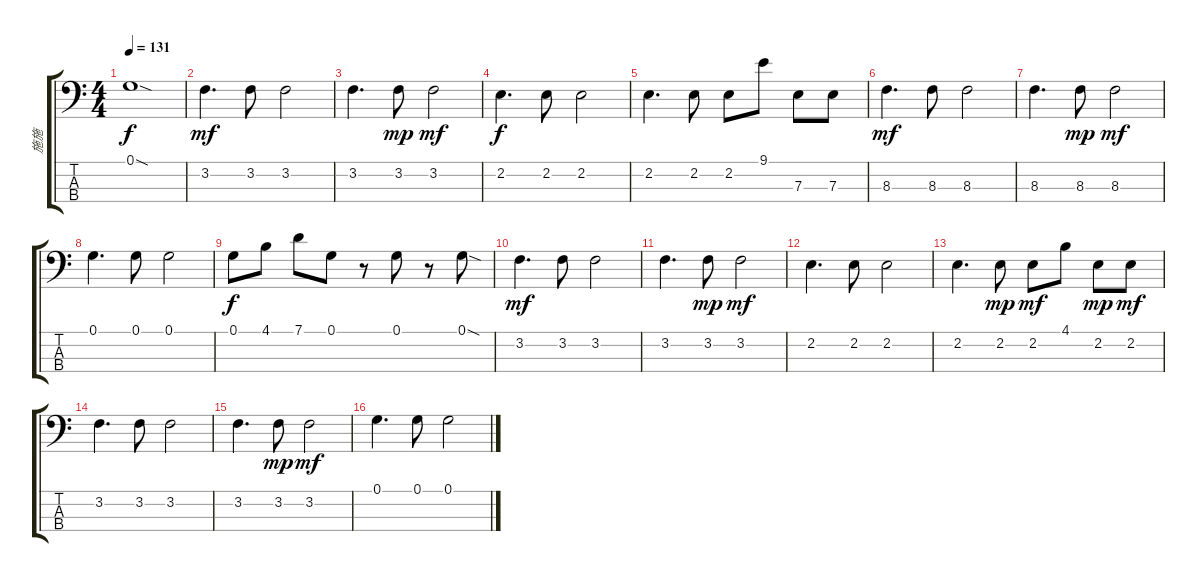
\track ("施施" "施施") {instrument electricbassfinger}
\staff {score tabs}
\tuning (G2 D2 A1 E1) {hide}
\ts (4 4)
\tempo 131
\clef f4
\ks c
0.1{sod}.1{dy f} |
3.2.4{d dy mf} 3.2.8 3.2.2 |
3.2.4{d} 3.2.8{dy mp} 3.2.2{dy mf} |
2.2.4{d dy f} 2.2.8 2.2.2 |
2.2.4{d} 2.2.8 2.2.8 9.1.8 7.3.8 7.3.8 |
8.3.4{d dy mf} 8.3.8 8.3.2 |
8.3.4{d} 8.3.8{dy mp} 8.3.2{dy mf} |
0.1.4{d} 0.1.8 0.1.2 |
0.1.8{dy f} 4.1.8 7.1.8 0.1.8 r.8 0.1.8 r.8 0.1{sod}.8 |
3.2.4{d dy mf} 3.2.8 3.2.2 |
3.2.4{d} 3.2.8{dy mp} 3.2.2{dy mf} |
2.2.4{d} 2.2.8 2.2.2 |
2.2.4{d} 2.2.8{dy mp} 2.2.8{dy mf} 4.1.8 2.2.8{dy mp} 2.2.8{dy mf} |
3.2.4{d} 3.2.8 3.2.2 |
3.2.4{d} 3.2.8{dy mp} 3.2.2{dy mf} |
0.1.4{d} 0.1.8 0.1.2
